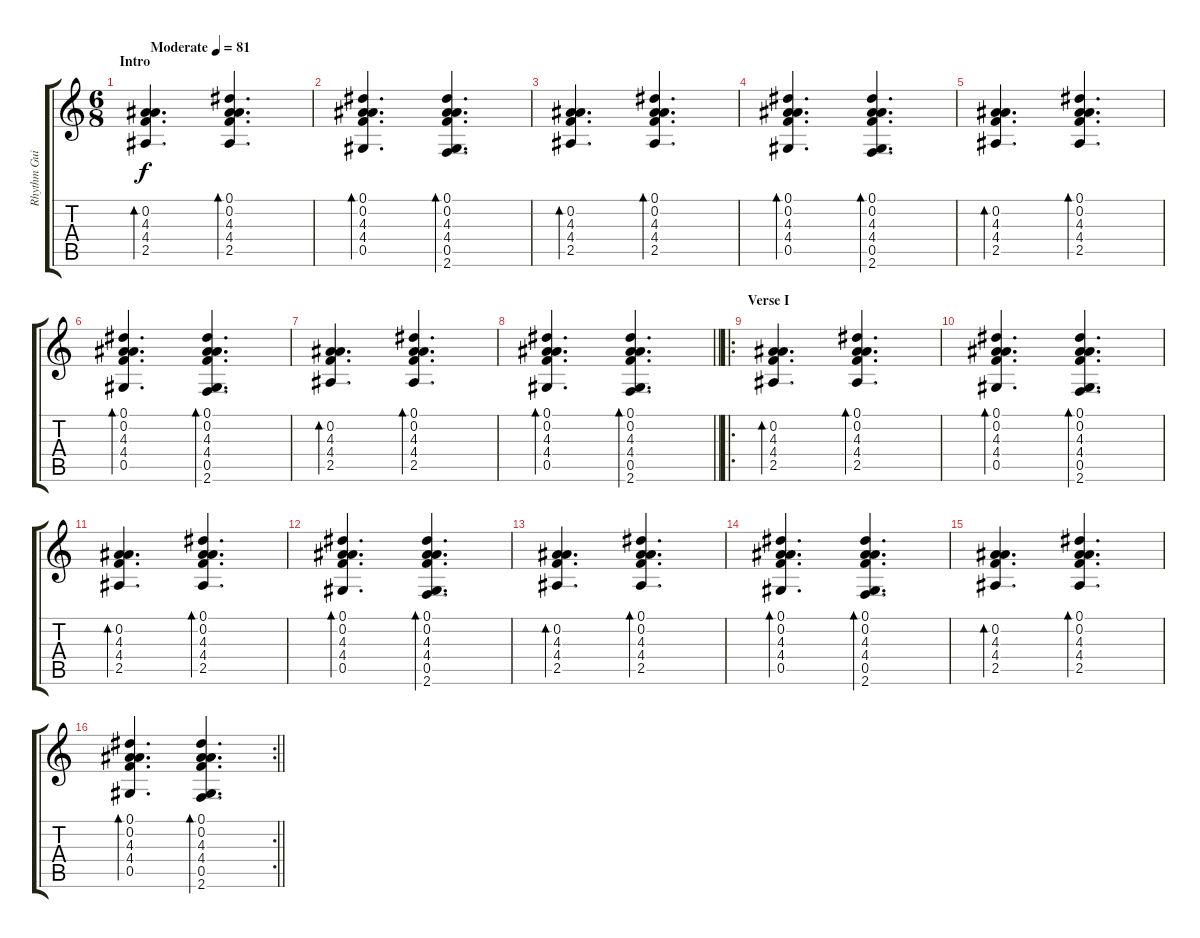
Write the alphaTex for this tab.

\track ("Rhythm Guitar" "Rhythm Gui") {instrument acousticguitarsteel}
\staff {score tabs}
\tuning (Eb4 Bb3 Gb3 Db3 Ab2 Eb2) {hide}
\ts (6 8)
\section ("" "Intro")
\tempo (81 "Moderate")
\clef g2
\ks c
(0.2 4.3 4.4 2.5).4{d bd 60 dy f instrument acousticguitarsteel} (0.1 0.2 4.3 4.4 2.5).4{d bd 60} |
(0.1 0.2 4.3 4.4 0.5).4{d bd 60} (0.1 0.2 4.3 4.4 0.5 2.6).4{d bd 60} |
(0.2 4.3 4.4 2.5).4{d bd 60} (0.1 0.2 4.3 4.4 2.5).4{d bd 60} |
(0.1 0.2 4.3 4.4 0.5).4{d bd 60} (0.1 0.2 4.3 4.4 0.5 2.6).4{d bd 60} |
(0.2 4.3 4.4 2.5).4{d bd 60} (0.1 0.2 4.3 4.4 2.5).4{d bd 60} |
(0.1 0.2 4.3 4.4 0.5).4{d bd 60} (0.1 0.2 4.3 4.4 0.5 2.6).4{d bd 60} |
(0.2 4.3 4.4 2.5).4{d bd 60} (0.1 0.2 4.3 4.4 2.5).4{d bd 60} |
\barLineRight lightlight
(0.1 0.2 4.3 4.4 0.5).4{d bd 60} (0.1 0.2 4.3 4.4 0.5 2.6).4{d bd 60} |
\ro
\section ("" "Verse I")
(0.2 4.3 4.4 2.5).4{d bd 60} (0.1 0.2 4.3 4.4 2.5).4{d bd 60} |
(0.1 0.2 4.3 4.4 0.5).4{d bd 60} (0.1 0.2 4.3 4.4 0.5 2.6).4{d bd 60} |
(0.2 4.3 4.4 2.5).4{d bd 60} (0.1 0.2 4.3 4.4 2.5).4{d bd 60} |
(0.1 0.2 4.3 4.4 0.5).4{d bd 60} (0.1 0.2 4.3 4.4 0.5 2.6).4{d bd 60} |
(0.2 4.3 4.4 2.5).4{d bd 60} (0.1 0.2 4.3 4.4 2.5).4{d bd 60} |
(0.1 0.2 4.3 4.4 0.5).4{d bd 60} (0.1 0.2 4.3 4.4 0.5 2.6).4{d bd 60} |
(0.2 4.3 4.4 2.5).4{d bd 60} (0.1 0.2 4.3 4.4 2.5).4{d bd 60} |
\rc 2
\barLineRight lightlight
(0.1 0.2 4.3 4.4 0.5).4{d bd 60} (0.1 0.2 4.3 4.4 0.5 2.6).4{d bd 60}
